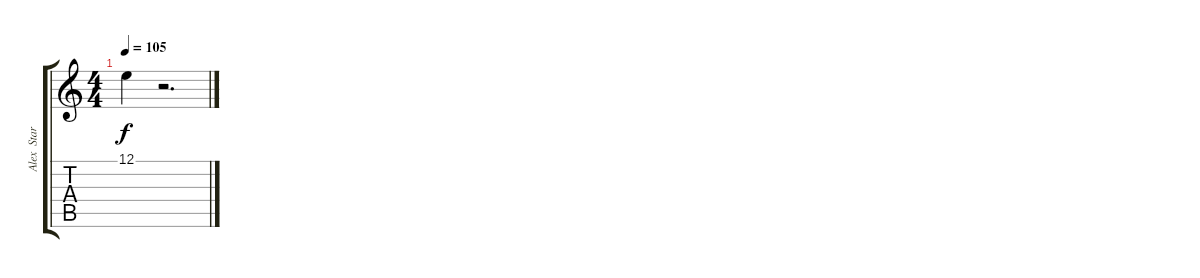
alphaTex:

\track ("Alex  Staropoli " "Alex  Star") {instrument stringensemble1}
\staff {score tabs}
\tuning (E4 B3 G3 D3 A2 E2) {hide}
\ts (4 4)
\tempo 105
\clef g2
\ks c
12.1.4{dy f} r.2{d}
